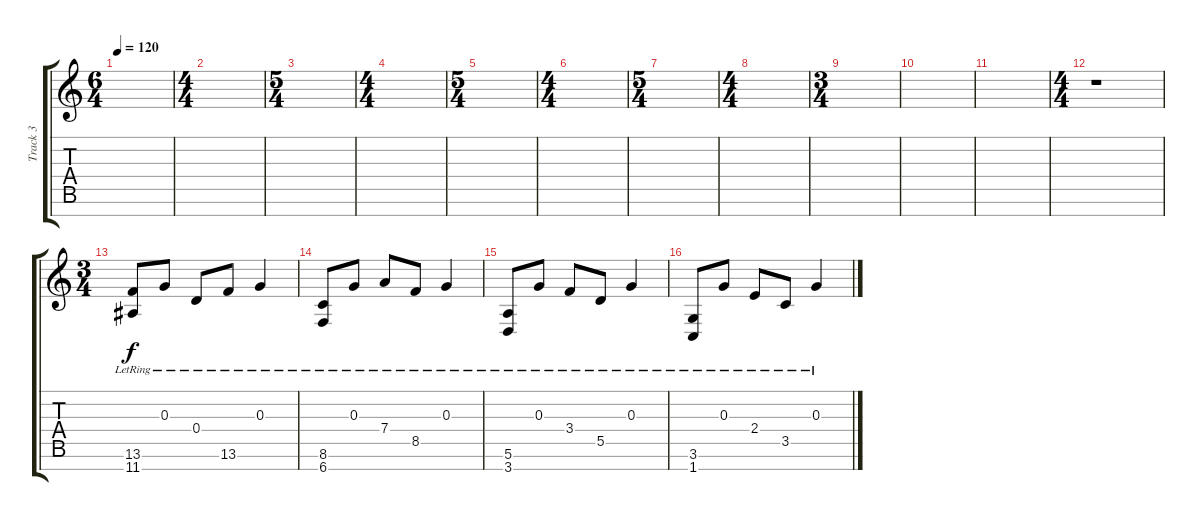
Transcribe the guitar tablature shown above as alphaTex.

\track ("Track 3" "Track 3") {instrument electricguitarclean}
\staff {score tabs}
\tuning (E4 B3 G3 D3 A2 E2 B1) {hide}
\ts (6 4)
\tempo 120
\clef g2
\ks c
|
\ts (4 4)
|
\ts (5 4)
|
\ts (4 4)
|
\ts (5 4)
|
\ts (4 4)
|
\ts (5 4)
|
\ts (4 4)
|
\ts (3 4)
|
|
|
\ts (4 4)
r.1 |
\ts (3 4)
(13.6{lr} 11.7{lr}).8 0.3{lr}.8 0.4{lr}.8 13.6{lr}.8 0.3{lr}.4 |
(8.6{lr} 6.7{lr}).8 0.3{lr}.8 7.4{lr}.8 8.5{lr}.8 0.3{lr}.4 |
(5.6{lr} 3.7{lr}).8 0.3{lr}.8 3.4{lr}.8 5.5{lr}.8 0.3{lr}.4 |
(3.6{lr} 1.7{lr}).8 0.3{lr}.8 2.4{lr}.8 3.5{lr}.8 0.3{lr}.4
